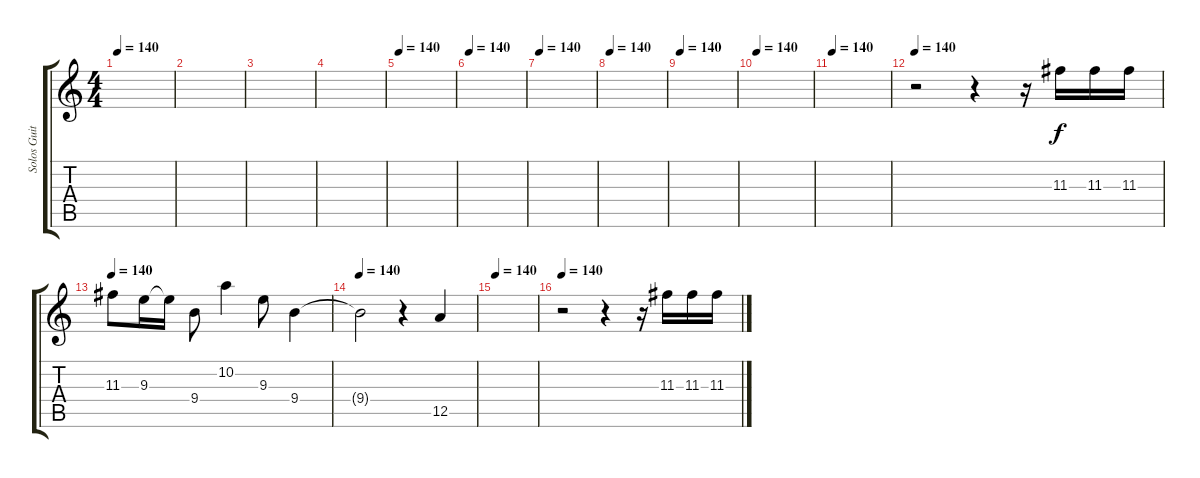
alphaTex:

\track ("Solos Guitarra" "Solos Guit") {instrument overdrivenguitar}
\staff {score tabs}
\tuning (E4 B3 G3 D3 A2 E2) {hide}
\ts (4 4)
\tempo 140
\clef g2
\ks c
|
|
|
|
\tempo 140
|
\tempo 140
|
\tempo 140
|
\tempo 140
|
\tempo 140
|
\tempo 140
|
\tempo 140
|
\tempo 140
r.2 r.4 r.16 11.3.16 11.3.16 11.3.16 |
\tempo 140
11.3.8 9.3.16 9.3{t}.16 9.4.8 10.2.4 9.3.8 9.4.4 |
\tempo 140
9.4{t}.2 r.4 12.5.4 |
\tempo 140
|
\tempo 140
r.2 r.4 r.16 11.3.16 11.3.16 11.3.16
